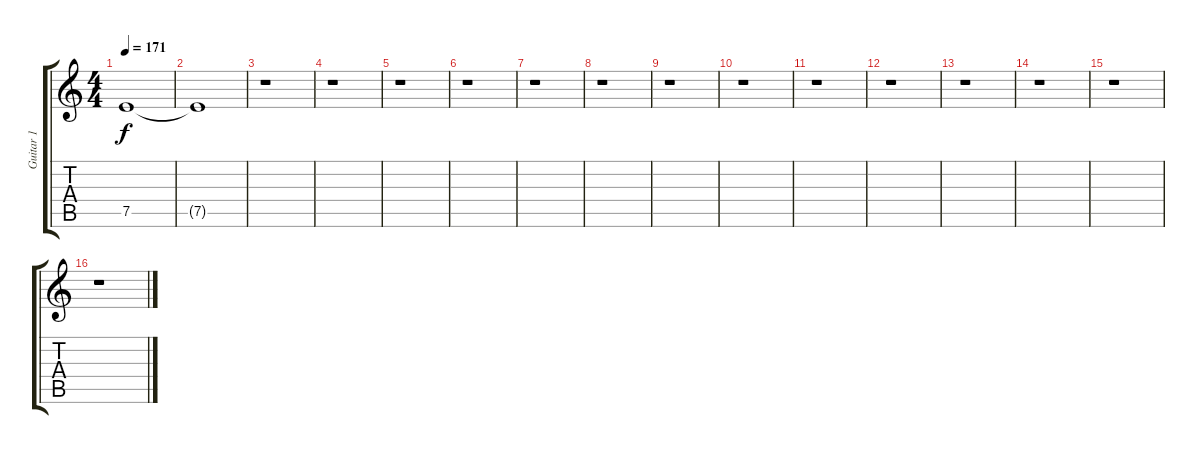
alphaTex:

\track ("Guitar 1" "Guitar 1") {instrument electricguitarclean}
\staff {score tabs}
\tuning (E4 B3 G3 D3 A2 E2) {hide}
\ts (4 4)
\tempo 171
\clef g2
\ks c
7.5.1{dy f} |
7.5{t}.1 |
r.1 |
r.1 |
r.1 |
r.1 |
r.1 |
r.1 |
r.1 |
r.1 |
r.1 |
r.1 |
r.1 |
r.1 |
r.1 |
r.1
